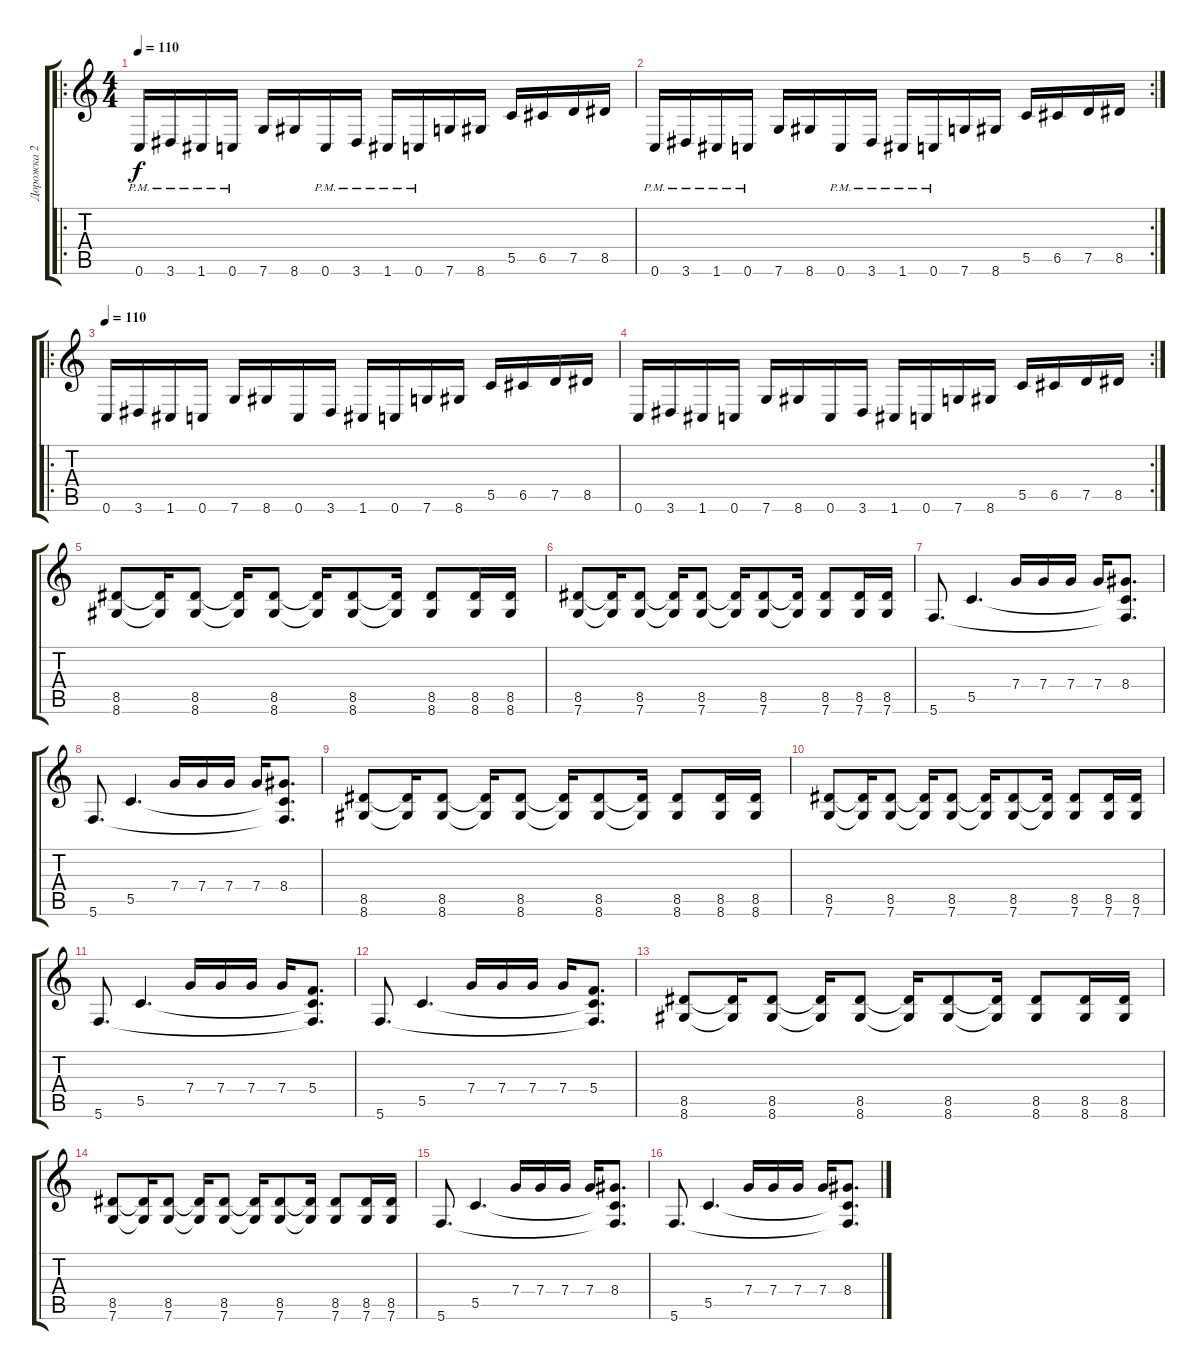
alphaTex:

\track ("Дорожка 2" "Дорожка 2") {instrument overdrivenguitar}
\staff {score tabs}
\tuning (D4 A3 F3 C3 G2 C2) {hide}
\ro
\ts (4 4)
\tempo 110
\clef g2
\ks c
0.6{pm}.16{dy f} 3.6{pm}.16 1.6{pm}.16 0.6{pm}.16 7.6.16 8.6.16 0.6{pm}.16 3.6{pm}.16 1.6{pm}.16 0.6{pm}.16 7.6.16 8.6.16 5.5.16 6.5.16 7.5.16 8.5.16 |
\rc 2
0.6{pm}.16 3.6{pm}.16 1.6{pm}.16 0.6{pm}.16 7.6.16 8.6.16 0.6{pm}.16 3.6{pm}.16 1.6{pm}.16 0.6{pm}.16 7.6.16 8.6.16 5.5.16 6.5.16 7.5.16 8.5.16 |
\ro
\tempo 110
0.6.16 3.6.16 1.6.16 0.6.16 7.6.16 8.6.16 0.6.16 3.6.16 1.6.16 0.6.16 7.6.16 8.6.16 5.5.16 6.5.16 7.5.16 8.5.16 |
\rc 2
0.6.16 3.6.16 1.6.16 0.6.16 7.6.16 8.6.16 0.6.16 3.6.16 1.6.16 0.6.16 7.6.16 8.6.16 5.5.16 6.5.16 7.5.16 8.5.16 |
(8.5 8.6).8 (8.5{t} 8.6{t}).16 (8.5 8.6).8 (8.5{t} 8.6{t}).16 (8.5 8.6).8 (8.5{t} 8.6{t}).16 (8.5 8.6).8 (8.5{t} 8.6{t}).16 (8.5 8.6).8 (8.5 8.6).16 (8.5 8.6).16 |
(8.5 7.6).8 (8.5{t} 7.6{t}).16 (8.5 7.6).8 (8.5{t} 7.6{t}).16 (8.5 7.6).8 (8.5{t} 7.6{t}).16 (8.5 7.6).8 (8.5{t} 7.6{t}).16 (8.5 7.6).8 (8.5 7.6).16 (8.5 7.6).16 |
5.6.8{d} 5.5.4{d} 7.4.16 7.4.16 7.4.16 7.4.16 (8.4 5.5{t} 5.6{t}).8{d} |
5.6.8{d} 5.5.4{d} 7.4.16 7.4.16 7.4.16 7.4.16 (8.4 5.5{t} 5.6{t}).8{d} |
(8.5 8.6).8 (8.5{t} 8.6{t}).16 (8.5 8.6).8 (8.5{t} 8.6{t}).16 (8.5 8.6).8 (8.5{t} 8.6{t}).16 (8.5 8.6).8 (8.5{t} 8.6{t}).16 (8.5 8.6).8 (8.5 8.6).16 (8.5 8.6).16 |
(8.5 7.6).8 (8.5{t} 7.6{t}).16 (8.5 7.6).8 (8.5{t} 7.6{t}).16 (8.5 7.6).8 (8.5{t} 7.6{t}).16 (8.5 7.6).8 (8.5{t} 7.6{t}).16 (8.5 7.6).8 (8.5 7.6).16 (8.5 7.6).16 |
5.6.8{d} 5.5.4{d} 7.4.16 7.4.16 7.4.16 7.4.16 (5.4 5.5{t} 5.6{t}).8{d} |
5.6.8{d} 5.5.4{d} 7.4.16 7.4.16 7.4.16 7.4.16 (5.4 5.5{t} 5.6{t}).8{d} |
(8.5 8.6).8 (8.5{t} 8.6{t}).16 (8.5 8.6).8 (8.5{t} 8.6{t}).16 (8.5 8.6).8 (8.5{t} 8.6{t}).16 (8.5 8.6).8 (8.5{t} 8.6{t}).16 (8.5 8.6).8 (8.5 8.6).16 (8.5 8.6).16 |
(8.5 7.6).8 (8.5{t} 7.6{t}).16 (8.5 7.6).8 (8.5{t} 7.6{t}).16 (8.5 7.6).8 (8.5{t} 7.6{t}).16 (8.5 7.6).8 (8.5{t} 7.6{t}).16 (8.5 7.6).8 (8.5 7.6).16 (8.5 7.6).16 |
5.6.8{d} 5.5.4{d} 7.4.16 7.4.16 7.4.16 7.4.16 (8.4 5.5{t} 5.6{t}).8{d} |
5.6.8{d} 5.5.4{d} 7.4.16 7.4.16 7.4.16 7.4.16 (8.4 5.5{t} 5.6{t}).8{d}
